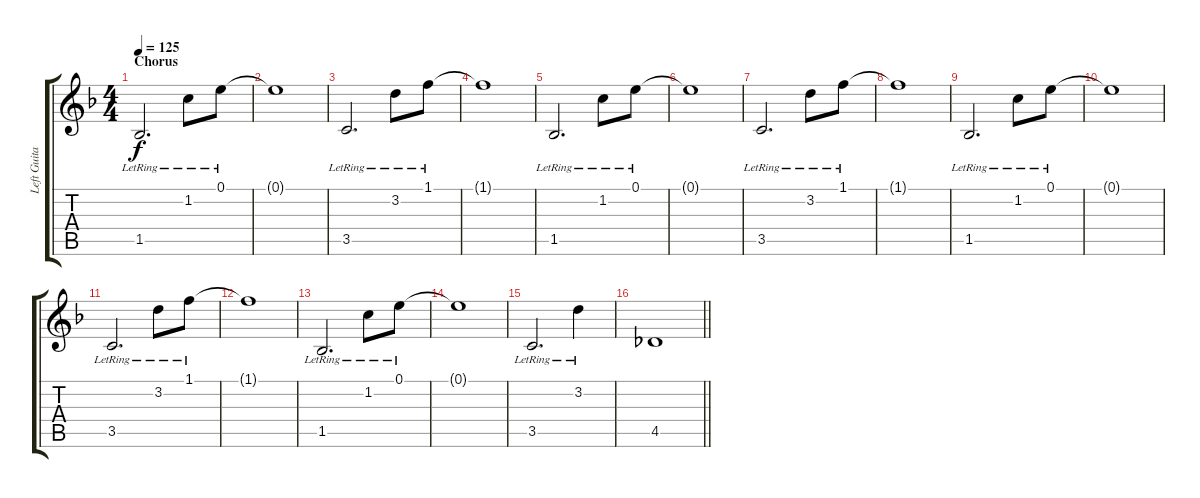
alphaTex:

\track ("Left Guitar" "Left Guita") {instrument electricguitarclean}
\staff {score tabs}
\tuning (E4 B3 G3 D3 A2 E2) {hide}
\ts (4 4)
\section ("" "Chorus")
\tempo 125
\clef g2
\ks f
1.5{lr}.2{d dy f volume 13 balance 3 instrument distortionguitar} 1.2{lr}.8 0.1{lr}.8 |
0.1{t}.1 |
3.5{lr}.2{d} 3.2{lr}.8 1.1{lr}.8 |
1.1{t}.1 |
1.5{lr}.2{d} 1.2{lr}.8 0.1{lr}.8 |
0.1{t}.1 |
3.5{lr}.2{d} 3.2{lr}.8 1.1{lr}.8 |
1.1{t}.1 |
1.5{lr}.2{d} 1.2{lr}.8 0.1{lr}.8 |
0.1{t}.1 |
3.5{lr}.2{d} 3.2{lr}.8 1.1{lr}.8 |
1.1{t}.1 |
1.5{lr}.2{d} 1.2{lr}.8 0.1{lr}.8 |
0.1{t}.1 |
3.5{lr}.2{d} 3.2{lr}.4 |
\barLineRight lightlight
4.5.1
